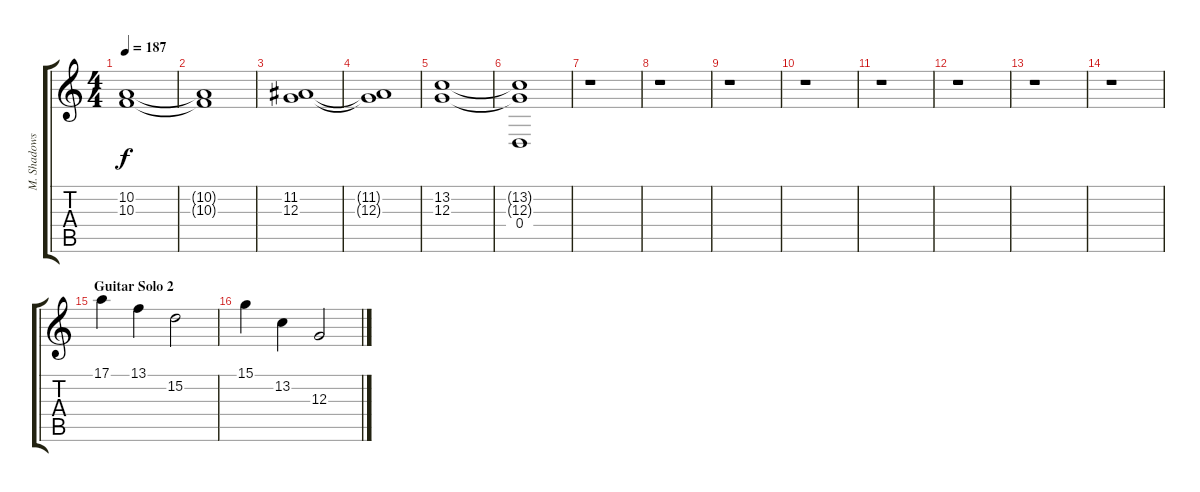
\track ("M. Shadows (Organ)" "M. Shadows") {instrument churchorgan}
\staff {score tabs}
\tuning (E4 B3 G3 D3 A2 D2) {hide}
\ts (4 4)
\tempo 187
\clef g2
\ks c
(10.2 10.3).1{dy f} |
(10.2{t} 10.3{t}).1 |
(11.2 12.3).1 |
(11.2{t} 12.3{t}).1 |
(13.2 12.3).1 |
(13.2{t} 12.3{t} 0.4).1 |
r.1 |
r.1 |
r.1 |
r.1 |
r.1 |
r.1 |
r.1 |
r.1 |
\section ("" "Guitar Solo 2")
17.1.4 13.1.4 15.2.2 |
15.1.4 13.2.4 12.3.2
